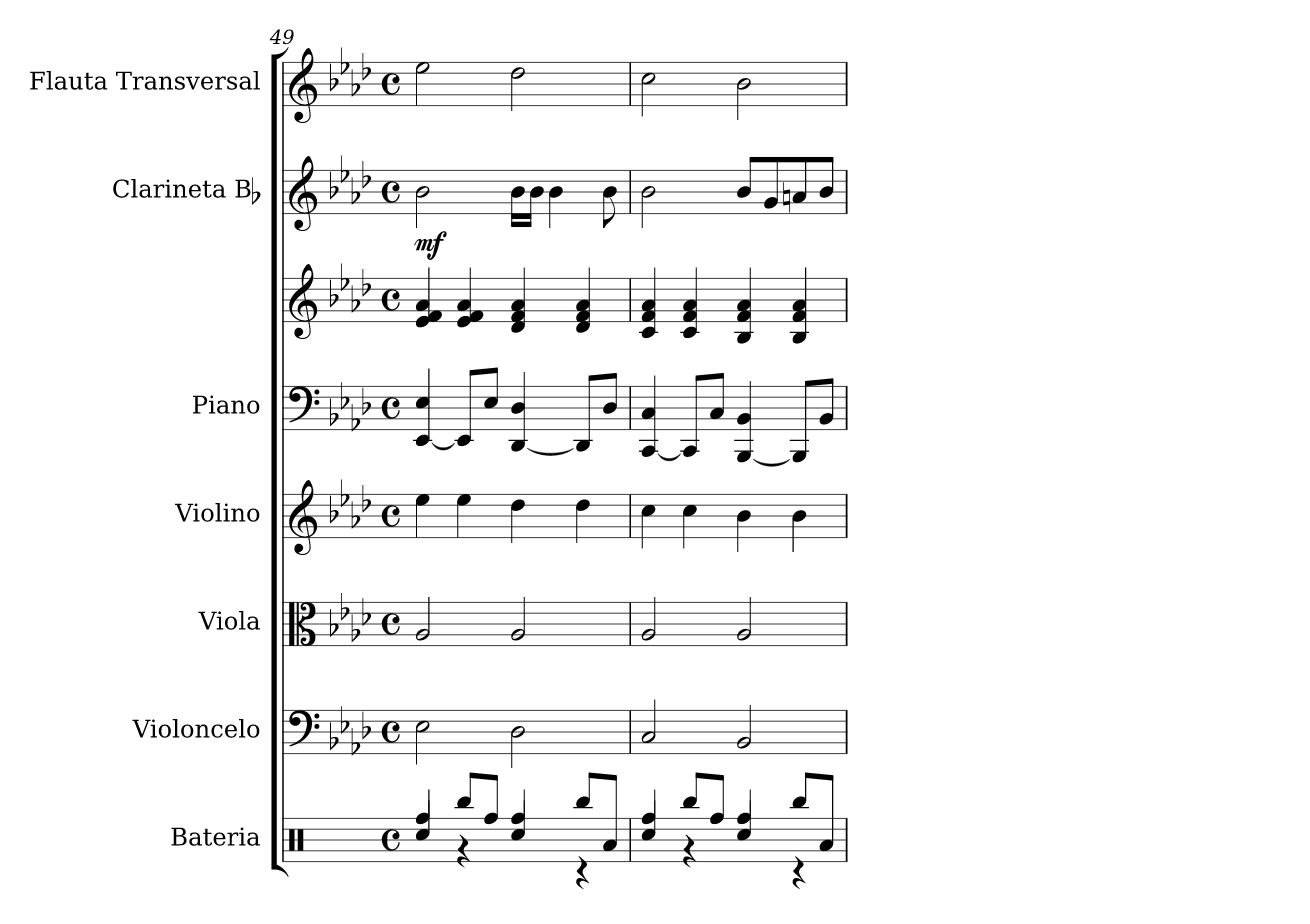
**kern	**kern	**kern	**kern	**kern	**kern	**kern	**dynam	**kern
*part7	*part6	*part5	*part4	*part3	*part3	*part2	*part2	*part1
*staff8	*staff7	*staff6	*staff5	*staff4	*staff3	*staff2	*staff2	*staff1
*I"Bateria	*I"Violoncelo	*I"Viola	*I"Violino	*I"Piano	*	*I"Clarineta Bb	*	*I"Flauta Transversal
*I'Bat.	*I'Vc.	*I'Vla	*I'Vln.	*I'Pno	*	*I'Cl. Bb	*	*I'Fl.
*clefX	*clefF4	*clefC3	*clefG2	*clefF4	*clefG2	*clefG2	*	*clefG2
*	*	*	*	*	*	*ITrd1c2	*	*
*k[]	*k[b-e-a-d-]	*k[b-e-a-d-]	*k[b-e-a-d-]	*k[b-e-a-d-]	*k[b-e-a-d-]	*k[b-e-a-d-g-c-]	*	*k[b-e-a-d-]
*M4/4	*M4/4	*M4/4	*M4/4	*M4/4	*M4/4	*M4/4	*	*M4/4
*met(c)	*met(c)	*met(c)	*met(c)	*met(c)	*met(c)	*met(c)	*	*met(c)
=49	=49	=49	=49	=49	=49	=49	=49	=49
*^	*	*	*	*	*	*	*	*
!	!	!	!	!	!	!	!	!LO:DY:b	!
4Rff/	4Rcc/	2E-\	2A-/	4ee-\	[4EE-/ 4E-/	4e-/ 4f/ 4a-/	2a-\	mf	2ee-\
8Rbb/L	4r	.	.	4ee-\	8EE-/L]	4e-/ 4f/ 4a-/	.	.	.
8Rff/J	.	.	.	.	8E-/J	.	.	.	.
4Rff/	4Rcc/	2D-\	2A-/	4dd-\	[4DD-/ 4D-/	4d-/ 4f/ 4a-/	16a-\LL	.	2dd-\
.	.	.	.	.	.	.	16a-\JJ	.	.
.	.	.	.	.	.	.	4a-\	.	.
8Rbb/L	4r	.	.	4dd-\	8DD-/L]	4d-/ 4f/ 4a-/	.	.	.
8Ra/J	.	.	.	.	8D-/J	.	8a-\	.	.
=50	=50	=50	=50	=50	=50	=50	=50	=50	=50
4Rff/	4Rcc/	2C/	2A-/	4cc\	[4CC/ 4C/	4c/ 4f/ 4a-/	2a-\	.	2cc\
8Rbb/L	4r	.	.	4cc\	8CC/L]	4c/ 4f/ 4a-/	.	.	.
8Rff/J	.	.	.	.	8C/J	.	.	.	.
4Rff/	4Rcc/	2BB-/	2A-/	4b-\	[4BBB-/ 4BB-/	4B-/ 4f/ 4a-/	8a-/L	.	2b-\
.	.	.	.	.	.	.	8f/	.	.
8Rbb/L	4r	.	.	4b-\	8BBB-/L]	4B-/ 4f/ 4a-/	8gn/	.	.
8Ra/J	.	.	.	.	8BB-/J	.	8a-/J	.	.
*v	*v	*	*	*	*	*	*	*	*
=	=	=	=	=	=	=	=	=
*-	*-	*-	*-	*-	*-	*-	*-	*-
